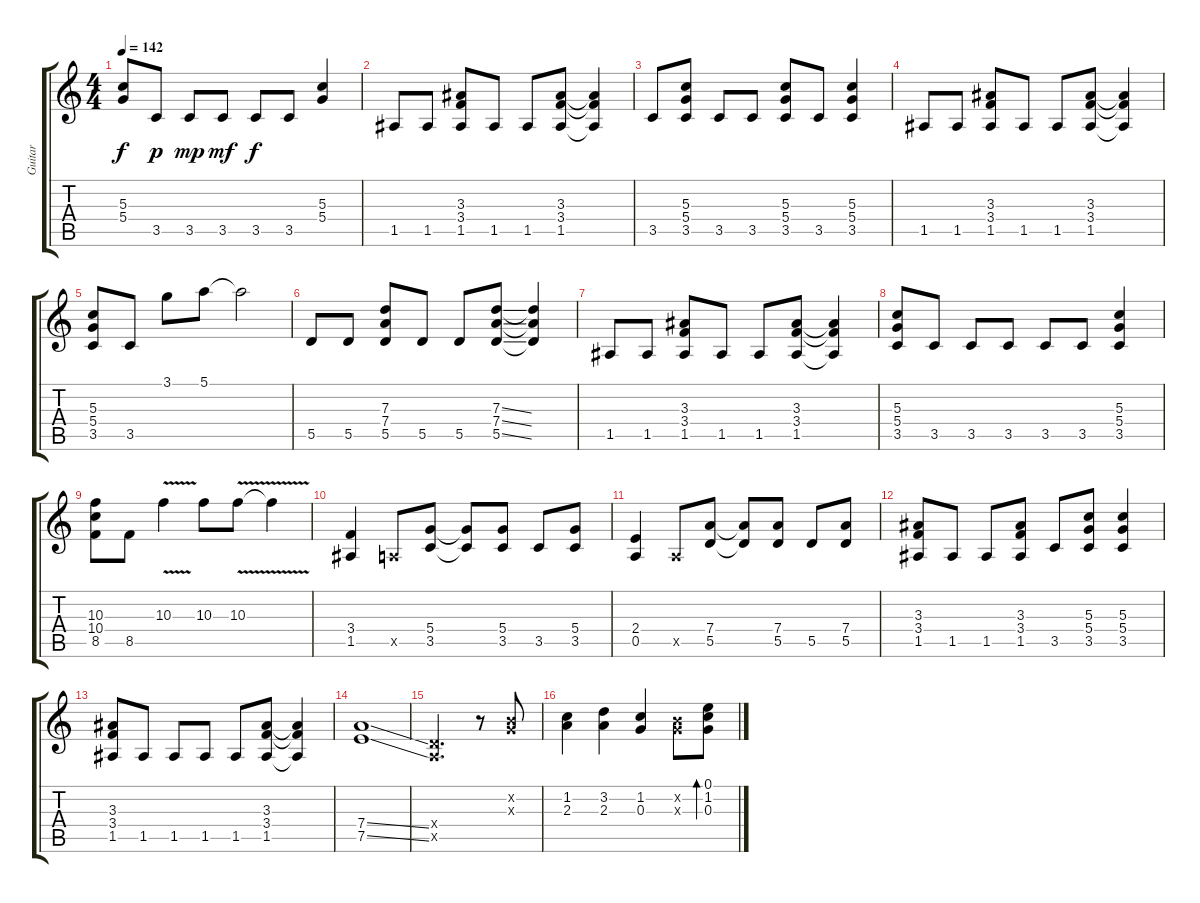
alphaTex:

\track ("Guitar" "Guitar") {instrument distortionguitar}
\staff {score tabs}
\tuning (E4 B3 G3 D3 A2 E2) {hide}
\ts (4 4)
\tempo 142
\clef g2
\ks c
(5.3 5.4).8{dy f} 3.5.8{dy p} 3.5.8{dy mp} 3.5.8{dy mf} 3.5.8{dy f} 3.5.8 (5.3 5.4).4 |
1.5.8 1.5.8 (3.3 3.4 1.5).8 1.5.8 1.5.8 (3.3 3.4 1.5).8 (3.3{t} 3.4{t} 1.5{t}).4 |
3.5.8 (5.3 5.4 3.5).8 3.5.8 3.5.8 (5.3 5.4 3.5).8 3.5.8 (5.3 5.4 3.5).4 |
1.5.8 1.5.8 (3.3 3.4 1.5).8 1.5.8 1.5.8 (3.3 3.4 1.5).8 (3.3{t} 3.4{t} 1.5{t}).4 |
(5.3 5.4 3.5).8 3.5.8 3.1.8 5.1.8 5.1{t}.2 |
5.5.8 5.5.8 (7.3 7.4 5.5).8 5.5.8 5.5.8 (7.3{ss} 7.4{ss} 5.5{ss}).8 (7.3{t} 7.4{t} 5.5{t}).4 |
1.5.8 1.5.8 (3.3 3.4 1.5).8 1.5.8 1.5.8 (3.3 3.4 1.5).8 (3.3{t} 3.4{t} 1.5{t}).4 |
(5.3 5.4 3.5).8 3.5.8 3.5.8 3.5.8 3.5.8 3.5.8 (5.3 5.4 3.5).4 |
(10.3 10.4 8.5).8 8.5.8 10.3{v}.4 10.3.8 10.3{v}.8 10.3{t}.4 |
(3.4 1.5).4 0.5{x}.8 (5.4 3.5).8 (5.4{t} 3.5{t}).8 (5.4 3.5).8 3.5.8 (5.4 3.5).8 |
(2.4 0.5).4 0.5{x}.8 (7.4 5.5).8 (7.4{t} 5.5{t}).8 (7.4 5.5).8 5.5.8 (7.4 5.5).8 |
(3.3 3.4 1.5).8 1.5.8 1.5.8 (3.3 3.4 1.5).8 3.5.8 (5.3 5.4 3.5).8 (5.3 5.4 3.5).4 |
(3.3 3.4 1.5).8 1.5.8 1.5.8 1.5.8 1.5.8 (3.3 3.4 1.5).8 (3.3{t} 3.4{t} 1.5{t}).4 |
(7.4{ss} 7.5{ss}).1 |
(0.4{x} 0.5{x}).2{d} r.8 (0.2{x} 0.3{x}).8 |
(1.2 2.3).4 (3.2 2.3).4 (1.2 0.3).4 (0.2{x} 0.3{x}).8 (0.1 1.2 0.3).8{bd 60}
